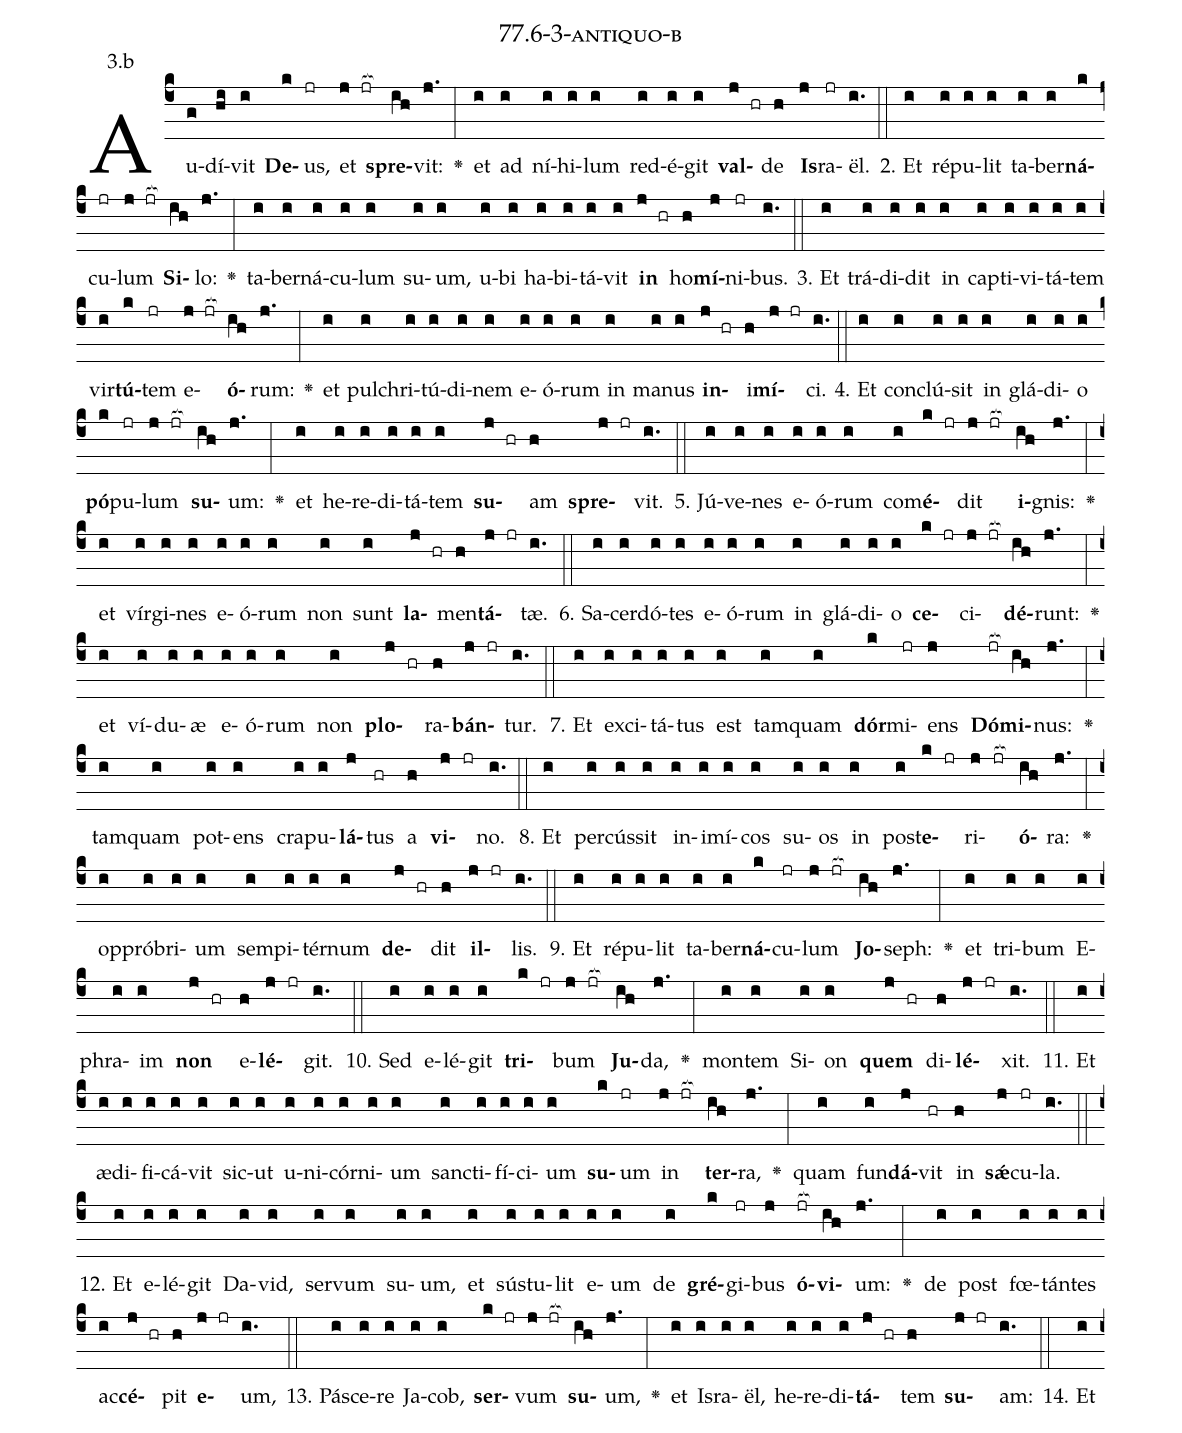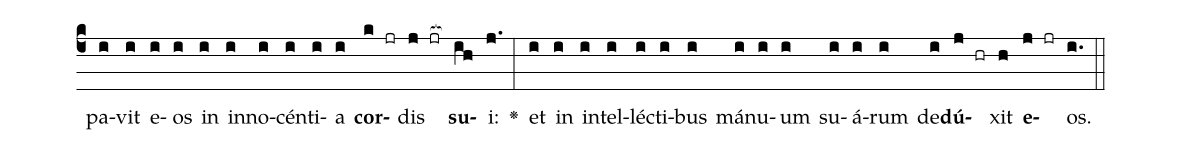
name: 77.6-3-antiquo-b;
annotation: 3.b;
%%
(c4)Au(g)dí(hi)vit(i) <b>De</b>(k)us,(jr) et(j jr[ocb:1{]) <b>spre</b>(ih[ocb:0}])vit:(j.) <v>\greheightstar</v>(:) et(i) ad(i) ní(i)hi(i)lum(i) red(i)é(i)git(i) <b>val</b>(j hr)de(h) <b>Is</b>(j)ra(jr)ël.(i.) (::)
2. Et(i) ré(i)pu(i)lit(i) ta(i)ber(i)<b>ná</b>(k)cu(jr)lum(j jr[ocb:1{]) <b>Si</b>(ih[ocb:0}])lo:(j.) <v>\greheightstar</v>(:) ta(i)ber(i)ná(i)cu(i)lum(i) su(i)um,(i) u(i)bi(i) ha(i)bi(i)tá(i)vit(i) <b>in</b>(j hr) ho(h)<b>mí</b>(j)ni(jr)bus.(i.) (::)
3. Et(i) trá(i)di(i)dit(i) in(i) cap(i)ti(i)vi(i)tá(i)tem(i) vir(i)<b>tú</b>(k)tem(jr) e(j jr[ocb:1{])<b>ó</b>(ih[ocb:0}])rum:(j.) <v>\greheightstar</v>(:) et(i) pul(i)chri(i)tú(i)di(i)nem(i) e(i)ó(i)rum(i) in(i) ma(i)nus(i) <b>in</b>(j hr)i(h)<b>mí</b>(j jr)ci.(i.) (::)
4. Et(i) con(i)clú(i)sit(i) in(i) glá(i)di(i)o(i) <b>pó</b>(k)pu(jr)lum(j jr[ocb:1{]) <b>su</b>(ih[ocb:0}])um:(j.) <v>\greheightstar</v>(:) et(i) he(i)re(i)di(i)tá(i)tem(i) <b>su</b>(j hr)am(h) <b>spre</b>(j jr)vit.(i.) (::)
5. Jú(i)ve(i)nes(i) e(i)ó(i)rum(i) com(i)<b>é</b>(k jr)dit(j jr[ocb:1{]) <b>i</b>(ih[ocb:0}])gnis:(j.) <v>\greheightstar</v>(:) et(i) vír(i)gi(i)nes(i) e(i)ó(i)rum(i) non(i) sunt(i) <b>la</b>(j hr)men(h)<b>tá</b>(j jr)tæ.(i.) (::)
6. Sa(i)cer(i)dó(i)tes(i) e(i)ó(i)rum(i) in(i) glá(i)di(i)o(i) <b>ce</b>(k jr)ci(j jr[ocb:1{])<b>dé</b>(ih[ocb:0}])runt:(j.) <v>\greheightstar</v>(:) et(i) ví(i)du(i)æ(i) e(i)ó(i)rum(i) non(i) <b>plo</b>(j hr)ra(h)<b>bán</b>(j jr)tur.(i.) (::)
7. Et(i) ex(i)ci(i)tá(i)tus(i) est(i) tam(i)quam(i) <b>dór</b>(k)mi(jr)ens(j) <b>Dó</b>(jr[ocb:1{])<b>mi</b>(ih[ocb:0}])nus:(j.) <v>\greheightstar</v>(:) tam(i)quam(i) pot(i)ens(i) cra(i)pu(i)<b>lá</b>(j)tus(hr) a(h) <b>vi</b>(j jr)no.(i.) (::)
8. Et(i) per(i)cús(i)sit(i) in(i)i(i)mí(i)cos(i) su(i)os(i) in(i) post(i)<b>e</b>(k jr)ri(j jr[ocb:1{])<b>ó</b>(ih[ocb:0}])ra:(j.) <v>\greheightstar</v>(:) op(i)pró(i)bri(i)um(i) sem(i)pi(i)tér(i)num(i) <b>de</b>(j hr)dit(h) <b>il</b>(j jr)lis.(i.) (::)
9. Et(i) ré(i)pu(i)lit(i) ta(i)ber(i)<b>ná</b>(k)cu(jr)lum(j jr[ocb:1{]) <b>Jo</b>(ih[ocb:0}])seph:(j.) <v>\greheightstar</v>(:) et(i) tri(i)bum(i) E(i)phra(i)im(i) <b>non</b>(j hr) e(h)<b>lé</b>(j jr)git.(i.) (::)
10. Sed(i) e(i)lé(i)git(i) <b>tri</b>(k jr)bum(j jr[ocb:1{]) <b>Ju</b>(ih[ocb:0}])da,(j.) <v>\greheightstar</v>(:) mon(i)tem(i) Si(i)on(i) <b>quem</b>(j hr) di(h)<b>lé</b>(j jr)xit.(i.) (::)
11. Et(i) æ(i)di(i)fi(i)cá(i)vit(i) sic(i)ut(i) u(i)ni(i)cór(i)ni(i)um(i) sanc(i)ti(i)fí(i)ci(i)um(i) <b>su</b>(k)um(jr) in(j jr[ocb:1{]) <b>ter</b>(ih[ocb:0}])ra,(j.) <v>\greheightstar</v>(:) quam(i) fun(i)<b>dá</b>(j)vit(hr) in(h) <b>sǽ</b>(j)cu(jr)la.(i.) (::)
12. Et(i) e(i)lé(i)git(i) Da(i)vid,(i) ser(i)vum(i) su(i)um,(i) et(i) sús(i)tu(i)lit(i) e(i)um(i) de(i) <b>gré</b>(k)gi(jr)bus(j) <b>ó</b>(jr[ocb:1{])<b>vi</b>(ih[ocb:0}])um:(j.) <v>\greheightstar</v>(:) de(i) post(i) fœ(i)tán(i)tes(i) ac(i)<b>cé</b>(j hr)pit(h) <b>e</b>(j jr)um,(i.) (::)
13. Pá(i)sce(i)re(i) Ja(i)cob,(i) <b>ser</b>(k jr)vum(j jr[ocb:1{]) <b>su</b>(ih[ocb:0}])um,(j.) <v>\greheightstar</v>(:) et(i) Is(i)ra(i)ël,(i) he(i)re(i)di(i)<b>tá</b>(j hr)tem(h) <b>su</b>(j jr)am:(i.) (::)
14. Et(i) pa(i)vit(i) e(i)os(i) in(i) in(i)no(i)cén(i)ti(i)a(i) <b>cor</b>(k jr)dis(j jr[ocb:1{]) <b>su</b>(ih[ocb:0}])i:(j.) <v>\greheightstar</v>(:) et(i) in(i) in(i)tel(i)léc(i)ti(i)bus(i) má(i)nu(i)um(i) su(i)á(i)rum(i) de(i)<b>dú</b>(j hr)xit(h) <b>e</b>(j jr)os.(i.) (::)
